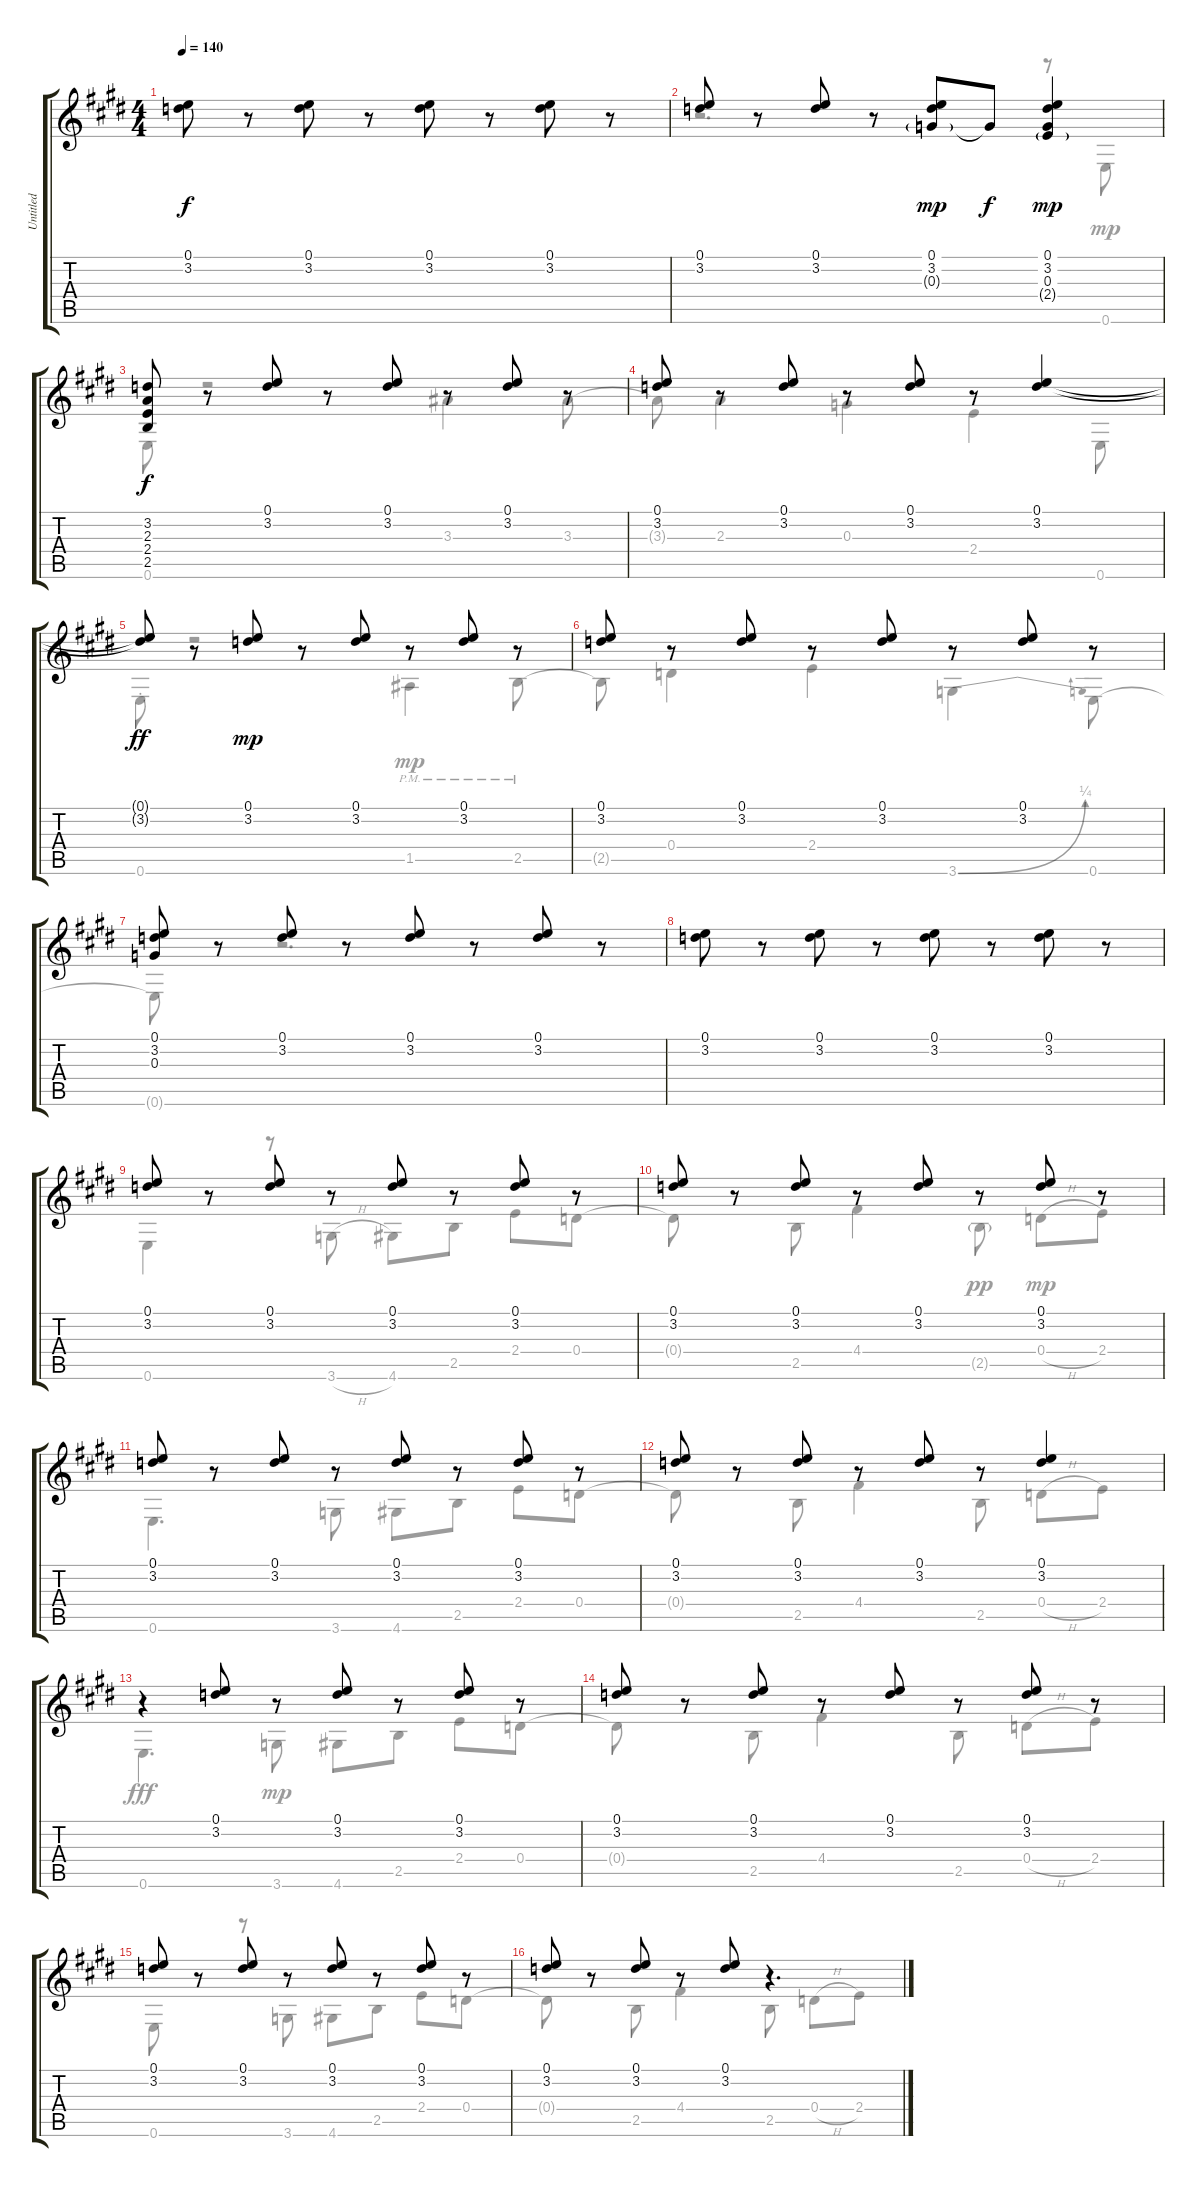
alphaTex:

\track ("Untitled" "Untitled") {instrument acousticguitarnylon}
\staff {score tabs}
\tuning (E4 B3 G3 D3 A2 E2) {hide}
\voice
\ts (4 4)
\tempo 140
\clef g2
\ks e
(0.1 3.2).8{dy f instrument acousticguitarnylon} r.8 (0.1 3.2).8 r.8 (0.1 3.2).8 r.8 (0.1 3.2).8 r.8 |
\ks c#minor
(0.1 3.2).8 r.8 (0.1 3.2).8 r.8 (0.1 3.2 0.3{g}).8{dy mp} 0.3{t}.8{dy f} (0.1 3.2 0.3 2.4{g}).4{dy mp} |
(3.2 2.3 2.4 2.5).8{dy f} r.8 (0.1 3.2).8 r.8 (0.1 3.2).8 r.8 (0.1 3.2).8 r.8 |
(0.1 3.2).8 r.8 (0.1 3.2).8 r.8 (0.1 3.2).8 r.8 (0.1 3.2).4 |
\ks e
(0.1{t} 3.2{t}).8{dy ff} r.8 (0.1 3.2).8{dy mp} r.8 (0.1 3.2).8 r.8 (0.1 3.2).8 r.8 |
\ks c#minor
(0.1 3.2).8 r.8 (0.1 3.2).8 r.8 (0.1 3.2).8 r.8 (0.1 3.2).8 r.8 |
(0.1 3.2 0.3).8 r.8 (0.1 3.2).8 r.8 (0.1 3.2).8 r.8 (0.1 3.2).8 r.8 |
(0.1 3.2).8 r.8 (0.1 3.2).8 r.8 (0.1 3.2).8 r.8 (0.1 3.2).8 r.8 |
\ks e
(0.1 3.2).8 r.8 (0.1 3.2).8 r.8 (0.1 3.2).8 r.8 (0.1 3.2).8 r.8 |
\ks c#minor
(0.1 3.2).8 r.8 (0.1 3.2).8 r.8 (0.1 3.2).8 r.8 (0.1 3.2).8 r.8 |
(0.1 3.2).8 r.8 (0.1 3.2).8 r.8 (0.1 3.2).8 r.8 (0.1 3.2).8 r.8 |
(0.1 3.2).8 r.8 (0.1 3.2).8 r.8 (0.1 3.2).8 r.8 (0.1 3.2).4 |
\ks e
r.4 (0.1 3.2).8 r.8 (0.1 3.2).8 r.8 (0.1 3.2).8 r.8 |
\ks c#minor
(0.1 3.2).8 r.8 (0.1 3.2).8 r.8 (0.1 3.2).8 r.8 (0.1 3.2).8 r.8 |
(0.1 3.2).8 r.8 (0.1 3.2).8 r.8 (0.1 3.2).8 r.8 (0.1 3.2).8 r.8 |
(0.1 3.2).8 r.8 (0.1 3.2).8 r.8 (0.1 3.2).8 r.4{d}
\voice
\clef g2
\ottava regular
\simile none
\ks e
|
\ks c#minor
r.2{d} r.8 0.6.8 |
0.6.8 r.2 3.3.4 3.3.8 |
3.3{t}.8 2.3.4 0.3.4 2.4.4 0.6.8 |
\ks e
0.6{st}.8{dy ff} r.2 1.5{pm}.4{dy mp} 2.5{pm}.8 |
\ks c#minor
2.5{t}.8 0.4.4 2.4.4 3.6{be (bend 0 0 60 1)}.4 0.6.8 |
0.6{t}.8 r.8 r.2{d} |
|
\ks e
0.6.4 r.8 3.6{h}.8 4.6.8 2.5.8 2.4.8 0.4.8 |
\ks c#minor
0.4{t}.8 r.8 2.5.8 4.4.4 2.5{g}.8{dy pp} 0.4{h}.8{dy mp} 2.4.8 |
0.6.4{d} 3.6.8 4.6.8 2.5.8 2.4.8 0.4.8 |
0.4{t}.8 r.8 2.5.8 4.4.4 2.5.8 0.4{h}.8 2.4.8 |
\ks e
0.6.4{d dy fff} 3.6.8{dy mp} 4.6.8 2.5.8 2.4.8 0.4.8 |
\ks c#minor
0.4{t}.8 r.8 2.5.8 4.4.4 2.5.8 0.4{h}.8 2.4.8 |
0.6.8 r.8 r.8 3.6.8 4.6.8 2.5.8 2.4.8 0.4.8 |
0.4{t}.8 r.8 2.5.8 4.4.4 2.5.8 0.4{h}.8 2.4.8
